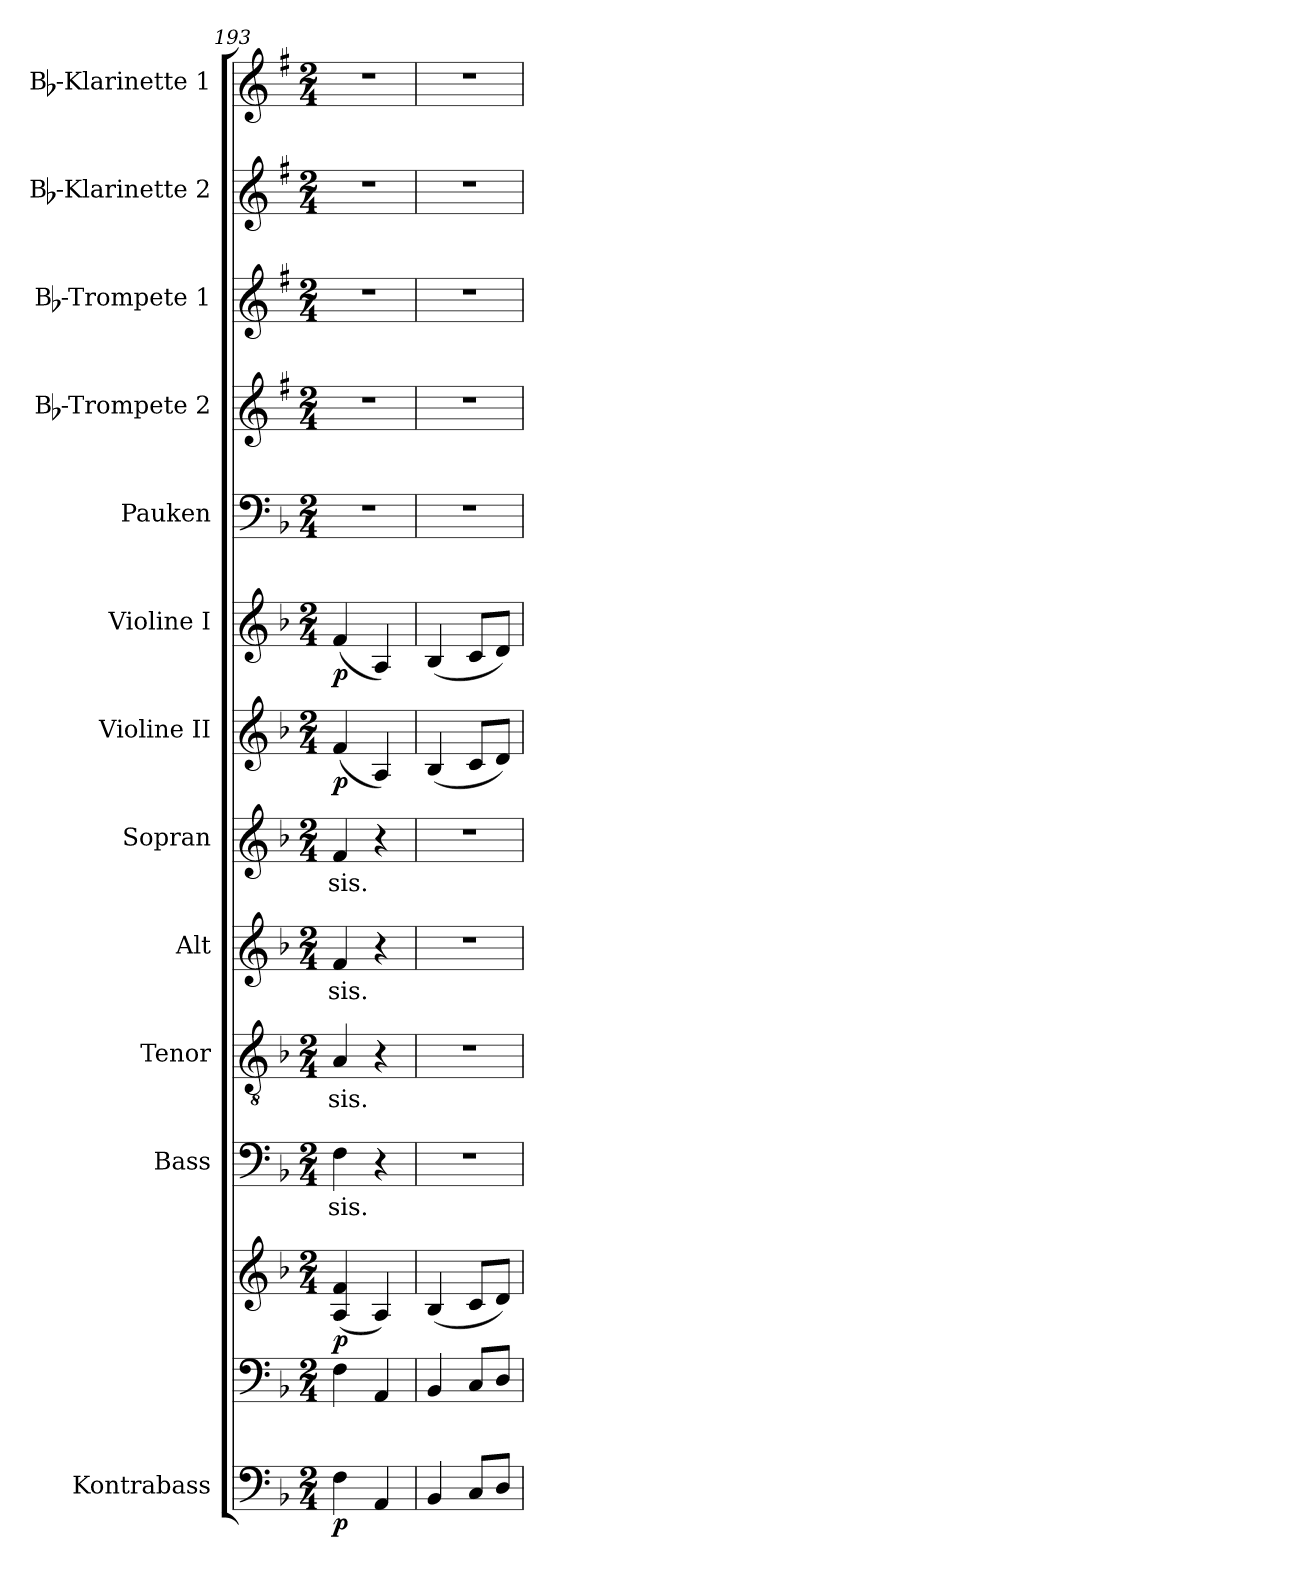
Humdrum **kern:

**kern	**dynam	**kern	**kern	**dynam	**kern	**text	**kern	**text	**kern	**text	**kern	**text	**kern	**dynam	**kern	**dynam	**kern	**kern	**kern	**kern	**kern
*part13	*part13	*part12	*part12	*part12	*part11	*part11	*part10	*part10	*part9	*part9	*part8	*part8	*part7	*part7	*part6	*part6	*part5	*part4	*part3	*part2	*part1
*staff14	*staff14	*staff13	*staff12	*staff12/13	*staff11	*staff11	*staff10	*staff10	*staff9	*staff9	*staff8	*staff8	*staff7	*staff7	*staff6	*staff6	*staff5	*staff4	*staff3	*staff2	*staff1
*I"Kontrabass	*	*	*	*	*I"Bass	*	*I"Tenor	*	*I"Alt	*	*I"Sopran	*	*I"Violine II	*	*I"Violine I	*	*I"Pauken	*I"Bb-Trompete 2	*I"Bb-Trompete 1	*I"Bb-Klarinette 2	*I"Bb-Klarinette 1
*I'Kb.	*	*	*	*	*I'B.	*	*I'T.	*	*I'A.	*	*I'S.	*	*I'Vl. II	*	*I'Vl. I	*	*I'Pk.	*I'Bb Trp. 2	*I'Bb Trp. 1	*I'Bb Kl. 2	*I'Bb Kl. 1
*clefF4	*	*clefF4	*clefG2	*	*clefF4	*	*clefGv2	*	*clefG2	*	*clefG2	*	*clefG2	*	*clefG2	*	*clefF4	*clefG2	*clefG2	*clefG2	*clefG2
*ITrd7c12	*	*	*	*	*	*	*	*	*	*	*	*	*	*	*	*	*	*ITrd1c2	*ITrd1c2	*ITrd1c2	*ITrd1c2
*k[b-]	*	*k[b-]	*k[b-]	*	*k[b-]	*	*k[b-]	*	*k[b-]	*	*k[b-]	*	*k[b-]	*	*k[b-]	*	*k[b-]	*k[b-]	*k[b-]	*k[b-]	*k[b-]
*F:	*	*F:	*F:	*	*F:	*	*F:	*	*F:	*	*F:	*	*F:	*	*F:	*	*F:	*F:	*F:	*F:	*F:
*M2/4	*	*M2/4	*M2/4	*	*M2/4	*	*M2/4	*	*M2/4	*	*M2/4	*	*M2/4	*	*M2/4	*	*M2/4	*M2/4	*M2/4	*M2/4	*M2/4
=193	=193	=193	=193	=193	=193	=193	=193	=193	=193	=193	=193	=193	=193	=193	=193	=193	=193	=193	=193	=193	=193
!	!LO:DY:b	!	!	!LO:DY:b	!	!LO:LY:b	!	!LO:LY:b	!	!LO:LY:b	!	!LO:LY:b	!	!LO:DY:b	!	!LO:DY:b	!	!	!	!	!
4FF\	p	4F\	(<4A/ 4f/	p	4F\	-sis.	4A/	-sis.	4f/	-sis.	4f/	-sis.	(<4f/	p	(<4f/	p	2r	2r	2r	2r	2r
4AAA/	.	4AA/	4A/)	.	4r	.	4r	.	4r	.	4r	.	4A/)	.	4A/)	.	.	.	.	.	.
=194	=194	=194	=194	=194	=194	=194	=194	=194	=194	=194	=194	=194	=194	=194	=194	=194	=194	=194	=194	=194	=194
4BBB-/	.	4BB-/	(<4B-/	.	2r	.	2r	.	2r	.	2r	.	(<4B-/	.	(<4B-/	.	2r	2r	2r	2r	2r
8CC/L	.	8C/L	8c/L	.	.	.	.	.	.	.	.	.	8c/L	.	8c/L	.	.	.	.	.	.
8DD/J	.	8D/J	8d/J)	.	.	.	.	.	.	.	.	.	8d/J)	.	8d/J)	.	.	.	.	.	.
=	=	=	=	=	=	=	=	=	=	=	=	=	=	=	=	=	=	=	=	=	=
*-	*-	*-	*-	*-	*-	*-	*-	*-	*-	*-	*-	*-	*-	*-	*-	*-	*-	*-	*-	*-	*-
